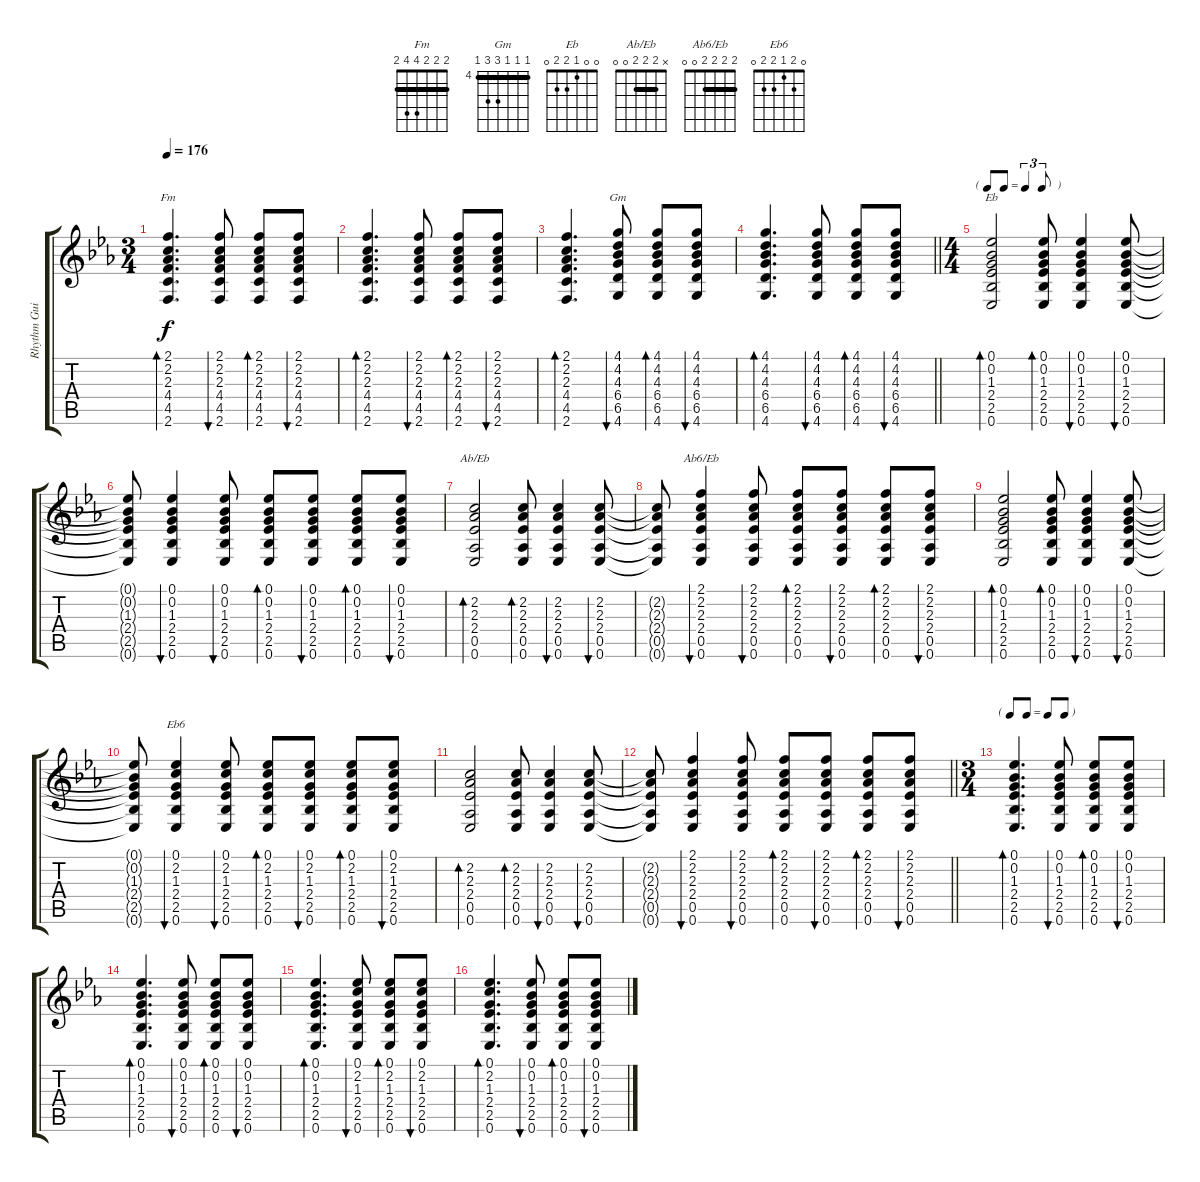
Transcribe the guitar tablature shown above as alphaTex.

\track ("Rhythm Guitar" "Rhythm Gui") {instrument acousticguitarsteel}
\staff {score tabs}
\tuning (Eb4 Bb3 Gb3 Db3 Ab2 Eb2) {hide}
\chord ("Fm" 2 2 2 4 4 2) {barre 2}
\chord ("Gm" 4 4 4 6 6 4) {firstfret 4 barre 4}
\chord ("Eb" 0 0 1 2 2 0)
\chord ("Ab/Eb" x 2 2 2 0 0) {barre 2}
\chord ("Ab6/Eb" 2 2 2 2 0 0) {barre 2}
\chord ("Eb6" 0 2 1 2 2 0)
\ts (3 4)
\tempo 176
\clef g2
\ks eb
(2.1 2.2 2.3 4.4 4.5 2.6).4{d bd 30 ch "Fm" dy f} (2.1 2.2 2.3 4.4 4.5 2.6).8{bu 30} (2.1 2.2 2.3 4.4 4.5 2.6).8{bd 30} (2.1 2.2 2.3 4.4 4.5 2.6).8{bu 30} |
(2.1 2.2 2.3 4.4 4.5 2.6).4{d bd 30} (2.1 2.2 2.3 4.4 4.5 2.6).8{bu 30} (2.1 2.2 2.3 4.4 4.5 2.6).8{bd 30} (2.1 2.2 2.3 4.4 4.5 2.6).8{bu 30} |
(2.1 2.2 2.3 4.4 4.5 2.6).4{d bd 30} (4.1 4.2 4.3 6.4 6.5 4.6).8{bu 30 ch "Gm"} (4.1 4.2 4.3 6.4 6.5 4.6).8{bd 30} (4.1 4.2 4.3 6.4 6.5 4.6).8{bu 30} |
\barLineRight lightlight
(4.1 4.2 4.3 6.4 6.5 4.6).4{d bd 30} (4.1 4.2 4.3 6.4 6.5 4.6).8{bu 30} (4.1 4.2 4.3 6.4 6.5 4.6).8{bd 30} (4.1 4.2 4.3 6.4 6.5 4.6).8{bu 30} |
\ts (4 4)
\tf triplet8th
(0.1 0.2 1.3 2.4 2.5 0.6).2{bd 30 ch "Eb"} (0.1 0.2 1.3 2.4 2.5 0.6).8{bd 30} (0.1 0.2 1.3 2.4 2.5 0.6).4{bu 30} (0.1 0.2 1.3 2.4 2.5 0.6).8{bu 30} |
(0.1{t} 0.2{t} 1.3{t} 2.4{t} 2.5{t} 0.6{t}).8 (0.1 0.2 1.3 2.4 2.5 0.6).4{bu 30} (0.1 0.2 1.3 2.4 2.5 0.6).8{bu 30} (0.1 0.2 1.3 2.4 2.5 0.6).8{bd 30} (0.1 0.2 1.3 2.4 2.5 0.6).8{bu 30} (0.1 0.2 1.3 2.4 2.5 0.6).8{bd 30} (0.1 0.2 1.3 2.4 2.5 0.6).8{bu 30} |
(2.2 2.3 2.4 0.5 0.6).2{bd 30 ch "Ab/Eb"} (2.2 2.3 2.4 0.5 0.6).8{bd 30} (2.2 2.3 2.4 0.5 0.6).4{bu 30} (2.2 2.3 2.4 0.5 0.6).8{bu 30} |
(2.2{t} 2.3{t} 2.4{t} 0.5{t} 0.6{t}).8 (2.1 2.2 2.3 2.4 0.5 0.6).4{bu 30 ch "Ab6/Eb"} (2.1 2.2 2.3 2.4 0.5 0.6).8{bu 30} (2.1 2.2 2.3 2.4 0.5 0.6).8{bd 30} (2.1 2.2 2.3 2.4 0.5 0.6).8{bu 30} (2.1 2.2 2.3 2.4 0.5 0.6).8{bd 30} (2.1 2.2 2.3 2.4 0.5 0.6).8{bu 30} |
(0.1 0.2 1.3 2.4 2.5 0.6).2{bd 30} (0.1 0.2 1.3 2.4 2.5 0.6).8{bd 30} (0.1 0.2 1.3 2.4 2.5 0.6).4{bu 30} (0.1 0.2 1.3 2.4 2.5 0.6).8{bu 30} |
(0.1{t} 0.2{t} 1.3{t} 2.4{t} 2.5{t} 0.6{t}).8 (0.1 2.2 1.3 2.4 2.5 0.6).4{bu 30 ch "Eb6"} (0.1 2.2 1.3 2.4 2.5 0.6).8{bu 30} (0.1 2.2 1.3 2.4 2.5 0.6).8{bd 30} (0.1 2.2 1.3 2.4 2.5 0.6).8{bu 30} (0.1 2.2 1.3 2.4 2.5 0.6).8{bd 30} (0.1 2.2 1.3 2.4 2.5 0.6).8{bu 30} |
(2.2 2.3 2.4 0.5 0.6).2{bd 30} (2.2 2.3 2.4 0.5 0.6).8{bd 30} (2.2 2.3 2.4 0.5 0.6).4{bu 30} (2.2 2.3 2.4 0.5 0.6).8{bu 30} |
\barLineRight lightlight
(2.2{t} 2.3{t} 2.4{t} 0.5{t} 0.6{t}).8 (2.1 2.2 2.3 2.4 0.5 0.6).4{bu 30} (2.1 2.2 2.3 2.4 0.5 0.6).8{bu 30} (2.1 2.2 2.3 2.4 0.5 0.6).8{bd 30} (2.1 2.2 2.3 2.4 0.5 0.6).8{bu 30} (2.1 2.2 2.3 2.4 0.5 0.6).8{bd 30} (2.1 2.2 2.3 2.4 0.5 0.6).8{bu 30} |
\ts (3 4)
\tf none
(0.1 0.2 1.3 2.4 2.5 0.6).4{d bd 30} (0.1 0.2 1.3 2.4 2.5 0.6).8{bu 30} (0.1 0.2 1.3 2.4 2.5 0.6).8{bd 30} (0.1 0.2 1.3 2.4 2.5 0.6).8{bu 30} |
(0.1 0.2 1.3 2.4 2.5 0.6).4{d bd 30} (0.1 0.2 1.3 2.4 2.5 0.6).8{bu 30} (0.1 0.2 1.3 2.4 2.5 0.6).8{bd 30} (0.1 0.2 1.3 2.4 2.5 0.6).8{bu 30} |
(0.1 0.2 1.3 2.4 2.5 0.6).4{d bd 30} (0.1 2.2 1.3 2.4 2.5 0.6).8{bu 30} (0.1 2.2 1.3 2.4 2.5 0.6).8{bd 30} (0.1 2.2 1.3 2.4 2.5 0.6).8{bu 30} |
(0.1 2.2 1.3 2.4 2.5 0.6).4{d bd 30} (0.1 0.2 1.3 2.4 2.5 0.6).8{bu 30} (0.1 0.2 1.3 2.4 2.5 0.6).8{bd 30} (0.1 0.2 1.3 2.4 2.5 0.6).8{bu 30}
